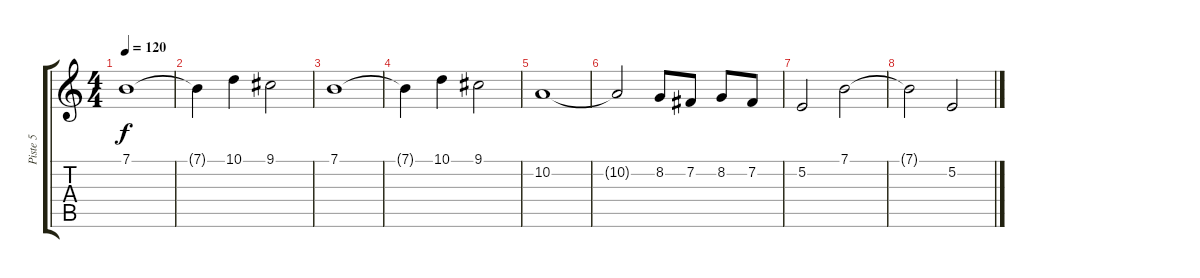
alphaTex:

\track ("Piste 5" "Piste 5") {instrument fx6goblins}
\staff {score tabs}
\tuning (E4 B3 G3 D3 A2 E2) {hide}
\ts (4 4)
\tempo 120
\clef g2
\ks c
7.1.1{dy f} |
7.1{t}.4 10.1.4 9.1.2 |
7.1.1 |
7.1{t}.4 10.1.4 9.1.2 |
10.2.1 |
10.2{t}.2 8.2.8 7.2.8 8.2.8 7.2.8 |
5.2.2 7.1.2 |
7.1{t}.2 5.2.2
